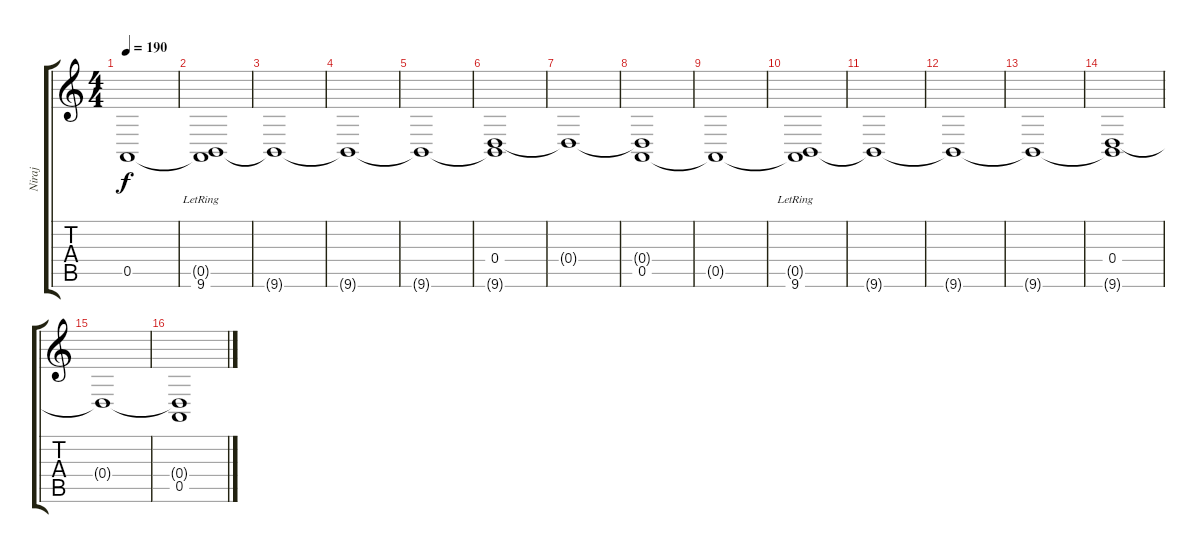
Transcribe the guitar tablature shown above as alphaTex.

\track ("Niraj" "Niraj") {instrument stringensemble1}
\staff {score tabs}
\tuning (E4 B3 G3 D3 A2 D2) {hide}
\ts (4 4)
\tempo 190
\clef g2
\ks c
0.5{t}.1{dy f} |
(0.5{t} 9.6{lr}).1{volume 6 instrument applause} |
9.6{t}.1 |
9.6{t}.1 |
9.6{t}.1 |
(0.4 9.6{t}).1{volume 6 instrument applause} |
0.4{t}.1 |
(0.4{t} 0.5).1{volume 6 instrument applause} |
0.5{t}.1 |
(0.5{t} 9.6{lr}).1{volume 6 instrument applause} |
9.6{t}.1 |
9.6{t}.1 |
9.6{t}.1 |
(0.4 9.6{t}).1{volume 6 instrument applause} |
0.4{t}.1 |
(0.4{t} 0.5).1{volume 6 instrument applause}
